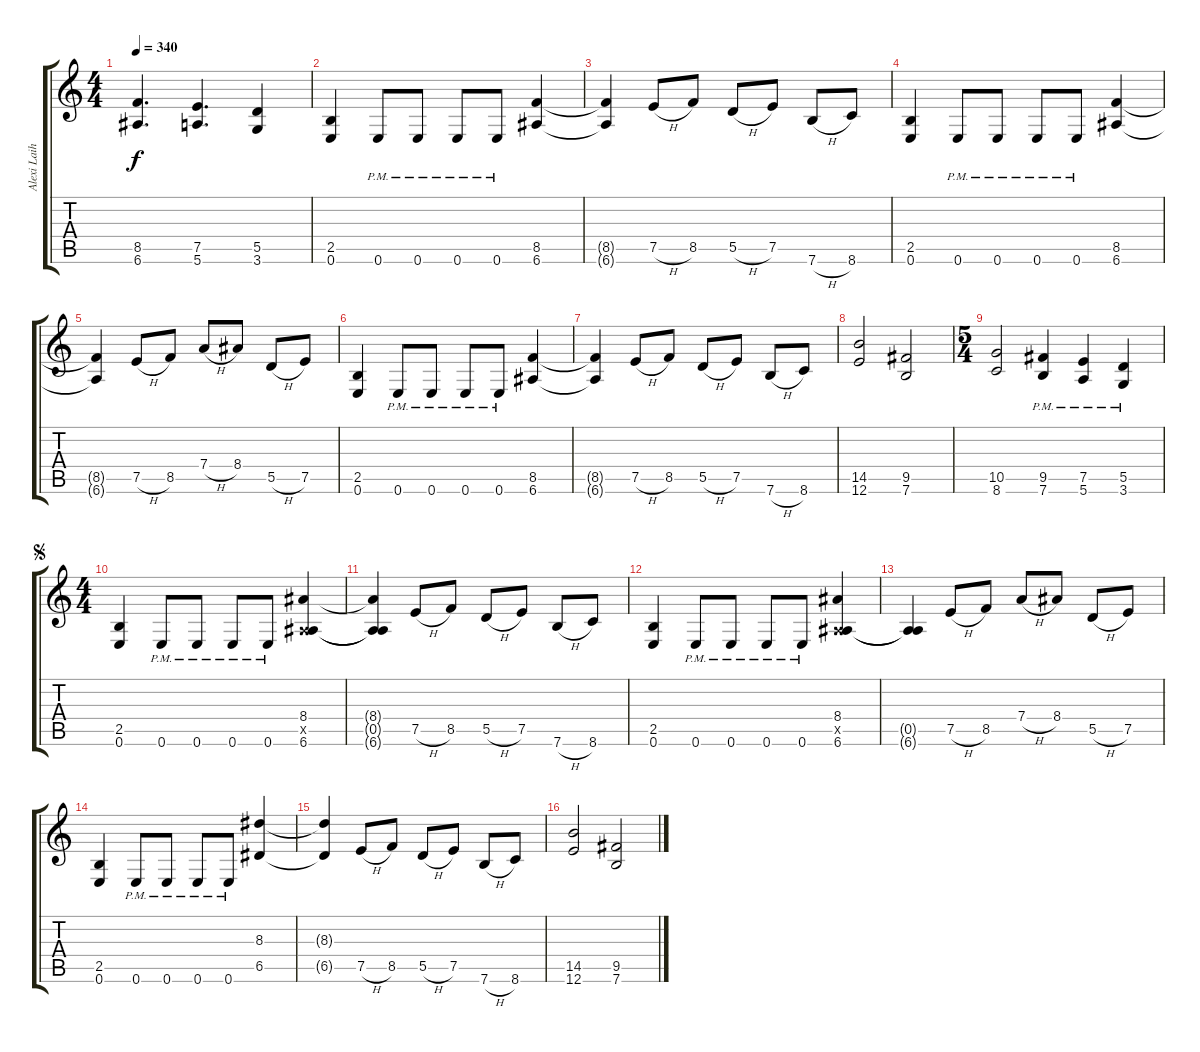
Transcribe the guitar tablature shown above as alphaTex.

\track ("Alexi Laiho Lead" "Alexi Laih") {instrument overdrivenguitar}
\staff {score tabs}
\tuning (E4 B3 G3 D3 A2 E2) {hide}
\ts (4 4)
\tempo 340
\clef g2
\ks c
(8.5 6.6).4{d dy f} (7.5 5.6).4{d} (5.5 3.6).4 |
(2.5 0.6).4 0.6{pm}.8 0.6{pm}.8 0.6{pm}.8 0.6{pm}.8 (8.5 6.6).4 |
(8.5{t} 6.6{t}).4 7.5{h}.8 8.5.8 5.5{h}.8 7.5.8 7.6{h}.8 8.6.8 |
(2.5 0.6).4 0.6{pm}.8 0.6{pm}.8 0.6{pm}.8 0.6{pm}.8 (8.5 6.6).4 |
(8.5{t} 6.6{t}).4 7.5{h}.8 8.5.8 7.4{h}.8 8.4.8 5.5{h}.8 7.5.8 |
(2.5 0.6).4 0.6{pm}.8 0.6{pm}.8 0.6{pm}.8 0.6{pm}.8 (8.5 6.6).4 |
(8.5{t} 6.6{t}).4 7.5{h}.8 8.5.8 5.5{h}.8 7.5.8 7.6{h}.8 8.6.8 |
(14.5 12.6).2 (9.5 7.6).2 |
\ts (5 4)
(10.5 8.6).2 (9.5{pm} 7.6{pm}).4 (7.5{pm} 5.6{pm}).4 (5.5{pm} 3.6{pm}).4 |
\ts (4 4)
\jump segno
(2.5 0.6).4 0.6{pm}.8 0.6{pm}.8 0.6{pm}.8 0.6{pm}.8 (8.4 0.5{x} 6.6).4 |
(8.4{t} 0.5{t} 6.6{t}).4 7.5{h}.8 8.5.8 5.5{h}.8 7.5.8 7.6{h}.8 8.6.8 |
(2.5 0.6).4 0.6{pm}.8 0.6{pm}.8 0.6{pm}.8 0.6{pm}.8 (8.4 0.5{x} 6.6).4 |
(0.5{t} 6.6{t}).4 7.5{h}.8 8.5.8 7.4{h}.8 8.4.8 5.5{h}.8 7.5.8 |
(2.5 0.6).4 0.6{pm}.8 0.6{pm}.8 0.6{pm}.8 0.6{pm}.8 (8.3 6.5).4 |
(8.3{t} 6.5{t}).4 7.5{h}.8 8.5.8 5.5{h}.8 7.5.8 7.6{h}.8 8.6.8 |
(14.5 12.6).2 (9.5 7.6).2
